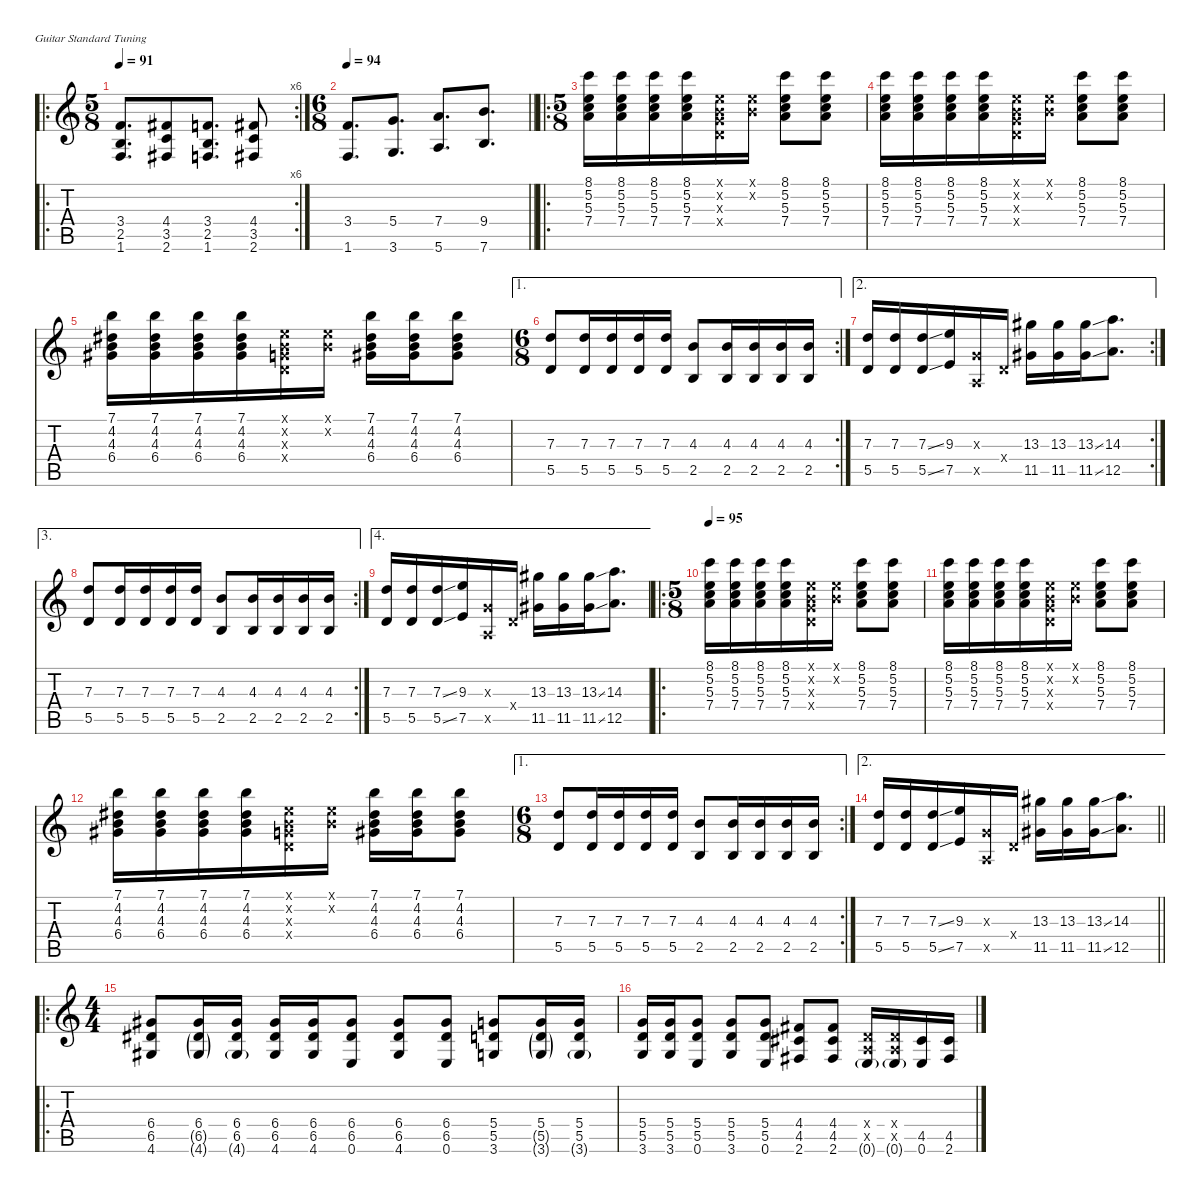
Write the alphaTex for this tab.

\defaultSystemsLayout 4
\hideDynamics
\bracketExtendMode nobrackets
\multiBarRest
\singleTrackTrackNamePolicy hidden
\multiTrackTrackNamePolicy hidden
\firstSystemTrackNameMode fullname
\firstSystemTrackNameOrientation horizontal
\otherSystemsTrackNameOrientation horizontal
\track ("Guitar 1" "gtr1") {instrument acousticguitarsteel}
\staff {score tabs}
\tuning (E4 B3 G3 D3 A2 E2)
\ro
\rc 6
\ts (5 8)
\tempo 91
\clef g2
\ks c
(3.4 2.5 1.6).8{d dy f beam Up} (4.4{acc #} 3.5 2.6{acc #}).8{beam Up} (3.4 2.5 1.6).8{d beam Up} (4.4{acc #} 3.5 2.6{acc #}).8{beam Up} |
\ts (6 8)
\beaming (8 3 3)
\tempo 94
\barLineRight lightlight
(3.4 1.6).8{d beam Up} (5.4 3.6).8{d beam Up} (7.4 5.6).8{d beam Up} (9.4 7.6).8{d beam Up} |
\ro
\ts (5 8)
\beaming (8 3 2)
(8.1 5.2 5.3 7.4).16{beam Down} (8.1 5.2 5.3 7.4).16{dy mp beam Down} (8.1 5.2 5.3 7.4).16{beam Down} (8.1 5.2 5.3 7.4).16{beam Down} (0.1{x} 0.2{x} 0.3{x} 0.4{x}).16{dy mf beam Down} (0.1{x} 0.2{x}).16{beam Down} (8.1 5.2 5.3 7.4).8{dy mp beam Down} (8.1 5.2 5.3 7.4).8{beam Down} |
(8.1 5.2 5.3 7.4).16{beam Down} (8.1 5.2 5.3 7.4).16{beam Down} (8.1 5.2 5.3 7.4).16{beam Down} (8.1 5.2 5.3 7.4).16{beam Down} (0.1{x} 0.2{x} 0.3{x} 0.4{x}).16{dy mf beam Down} (0.1{x} 0.2{x}).16{beam Down} (8.1 5.2 5.3 7.4).8{dy mp beam Down} (8.1 5.2 5.3 7.4).8{beam Down} |
(7.1 4.2{acc #} 4.3 6.4{acc #}).16{beam Down} (7.1 4.2{acc #} 4.3 6.4{acc #}).16{beam Down} (7.1 4.2{acc #} 4.3 6.4{acc #}).16{beam Down} (7.1 4.2{acc #} 4.3 6.4{acc #}).16{beam Down} (0.1{x} 0.2{x} 0.3{x} 0.4{x}).16{beam Down} (0.1{x} 0.2{x}).16{beam Down} (7.1 4.2{acc #} 4.3 6.4{acc #}).16{beam Down} (7.1 4.2{acc #} 4.3 6.4{acc #}).16{beam Down} (7.1 4.2{acc #} 4.3 6.4{acc #}).8{beam Down} |
\ae 1
\rc 2
\ts (6 8)
\beaming (8 3 3)
(7.3 5.5).8{dy f beam Up} (7.3 5.5).16{beam Up} (7.3 5.5).16{beam Up} (7.3 5.5).16{beam Up} (7.3 5.5).16{beam Up} (4.3 2.5).8{beam Up} (4.3 2.5).16{beam Up} (4.3 2.5).16{beam Up} (4.3 2.5).16{beam Up} (4.3 2.5).16{beam Up} |
\ae 2
\rc 2
(7.3 5.5).16{dy ff beam Up} (7.3 5.5).16{beam Up} (7.3{ss} 5.5{ss}).16{beam Up} (9.3 7.5).16{dy f beam Up} (0.3{x} 0.5{x}).16{beam Up} 0.4{x}.16{beam Up} (13.3{acc #} 11.5{acc #}).16{dy ff beam Down} (13.3{acc #} 11.5{acc #}).16{beam Down} (13.3{ss acc #} 11.5{ss acc #}).16{beam Down} (14.3 12.5).8{d beam Down} |
\ae 3
\rc 2
(7.3 5.5).8{dy f beam Up} (7.3 5.5).16{beam Up} (7.3 5.5).16{beam Up} (7.3 5.5).16{beam Up} (7.3 5.5).16{beam Up} (4.3 2.5).8{beam Up} (4.3 2.5).16{beam Up} (4.3 2.5).16{beam Up} (4.3 2.5).16{beam Up} (4.3 2.5).16{beam Up} |
\ae 4
(7.3 5.5).16{dy ff beam Up} (7.3 5.5).16{beam Up} (7.3{ss} 5.5{ss}).16{beam Up} (9.3 7.5).16{dy f beam Up} (0.3{x} 0.5{x}).16{beam Up} 0.4{x}.16{beam Up} (13.3{acc #} 11.5{acc #}).16{dy ff beam Down} (13.3{acc #} 11.5{acc #}).16{beam Down} (13.3{ss acc #} 11.5{ss acc #}).16{beam Down} (14.3 12.5).8{d beam Down} |
\ro
\ts (5 8)
\beaming (8 3 2)
\tempo 95
(8.1 5.2 5.3 7.4).16{dy f beam Down} (8.1 5.2 5.3 7.4).16{dy mp beam Down} (8.1 5.2 5.3 7.4).16{beam Down} (8.1 5.2 5.3 7.4).16{beam Down} (0.1{x} 0.2{x} 0.3{x} 0.4{x}).16{dy mf beam Down} (0.1{x} 0.2{x}).16{beam Down} (8.1 5.2 5.3 7.4).8{dy mp beam Down} (8.1 5.2 5.3 7.4).8{beam Down} |
(8.1 5.2 5.3 7.4).16{beam Down} (8.1 5.2 5.3 7.4).16{beam Down} (8.1 5.2 5.3 7.4).16{beam Down} (8.1 5.2 5.3 7.4).16{beam Down} (0.1{x} 0.2{x} 0.3{x} 0.4{x}).16{dy mf beam Down} (0.1{x} 0.2{x}).16{beam Down} (8.1 5.2 5.3 7.4).8{dy mp beam Down} (8.1 5.2 5.3 7.4).8{beam Down} |
(7.1 4.2{acc #} 4.3 6.4{acc #}).16{beam Down} (7.1 4.2{acc #} 4.3 6.4{acc #}).16{beam Down} (7.1 4.2{acc #} 4.3 6.4{acc #}).16{beam Down} (7.1 4.2{acc #} 4.3 6.4{acc #}).16{beam Down} (0.1{x} 0.2{x} 0.3{x} 0.4{x}).16{beam Down} (0.1{x} 0.2{x}).16{beam Down} (7.1 4.2{acc #} 4.3 6.4{acc #}).16{beam Down} (7.1 4.2{acc #} 4.3 6.4{acc #}).16{beam Down} (7.1 4.2{acc #} 4.3 6.4{acc #}).8{beam Down} |
\ae 1
\rc 2
\ts (6 8)
\beaming (8 3 3)
(7.3 5.5).8{dy f beam Up} (7.3 5.5).16{beam Up} (7.3 5.5).16{beam Up} (7.3 5.5).16{beam Up} (7.3 5.5).16{beam Up} (4.3 2.5).8{beam Up} (4.3 2.5).16{beam Up} (4.3 2.5).16{beam Up} (4.3 2.5).16{beam Up} (4.3 2.5).16{beam Up} |
\ae 2
\barLineRight lightlight
(7.3 5.5).16{dy ff beam Up} (7.3 5.5).16{beam Up} (7.3{ss} 5.5{ss}).16{beam Up} (9.3 7.5).16{dy f beam Up} (0.3{x} 0.5{x}).16{beam Up} 0.4{x}.16{beam Up} (13.3{acc #} 11.5{acc #}).16{dy ff beam Down} (13.3{acc #} 11.5{acc #}).16{beam Down} (13.3{ss acc #} 11.5{ss acc #}).16{beam Down} (14.3 12.5).8{d beam Down} |
\ro
\ts (4 4)
\beaming (8 2 2 2 2)
(6.4{acc #} 6.5{acc #} 4.6{acc #}).8{dy f beam Up} (6.4{acc #} 6.5{g acc #} 4.6{g acc #}).16{beam Up} (6.4{acc #} 6.5{acc #} 4.6{g acc #}).16{beam Up} (6.4{acc #} 6.5{acc #} 4.6{acc #}).16{beam Up} (6.4{acc #} 6.5{acc #} 4.6{acc #}).16{beam Up} (6.4{acc #} 6.5{acc #} 0.6).8{beam Up} (6.4{acc #} 6.5{acc #} 4.6{acc #}).8{beam Up} (6.4{acc #} 6.5{acc #} 0.6).8{beam Up} (5.4 5.5 3.6).8{beam Up} (5.4 5.5{g} 3.6{g}).16{beam Up} (5.4 5.5 3.6{g}).16{beam Up} |
(5.4 5.5 3.6).16{beam Up} (5.4 5.5 3.6).16{beam Up} (5.4 5.5 0.6).8{beam Up} (5.4 5.5 3.6).8{beam Up} (5.4 5.5 0.6).8{beam Up} (4.4{acc #} 4.5{acc #} 2.6{acc #}).8{beam Up} (4.4{acc #} 4.5{acc #} 2.6{acc #}).8{beam Up} (0.4{x} 0.5{x} 0.6{g}).16{beam Up} (0.4{x} 0.5{x} 0.6{g}).16{beam Up} (4.5{acc #} 0.6).16{beam Up} (4.5{acc #} 2.6{acc #}).16{beam Up}
